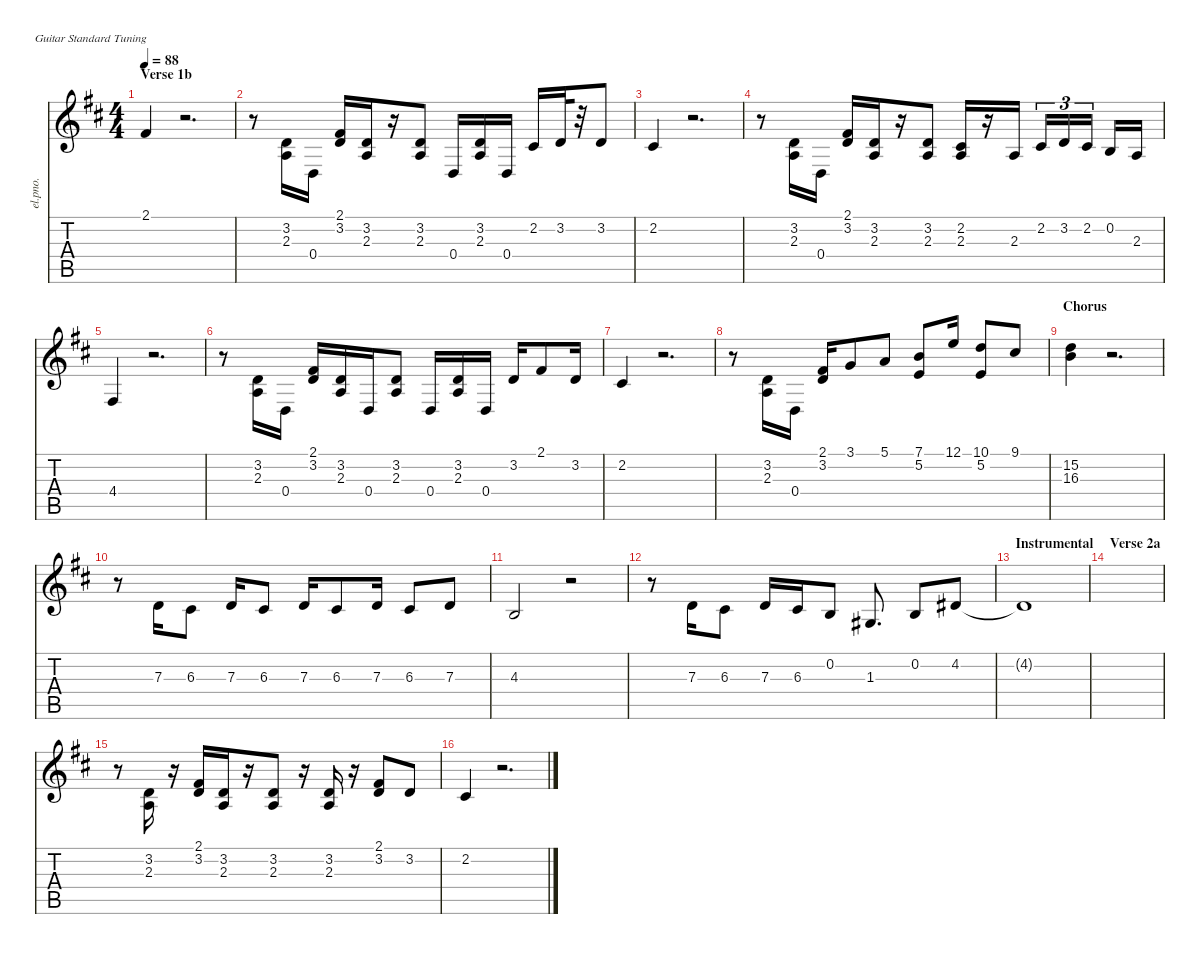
\defaultSystemsLayout 4
\hideDynamics
\bracketExtendMode nobrackets
\otherSystemsTrackNameOrientation horizontal
\track ("E-Piano Solo" "el.pno.") {instrument electricpiano1}
\staff {score tabs}
\tuning (E4 B3 G3 D3 A2 E2)
\ts (4 4)
\section ("" "Verse 1b")
\tempo 88
\clef g2
\ks d
2.1{acc #}.4{dy mf beam Up} r.2{d beam Up} |
r.8{beam Down} (3.2{acc forcenatural} 2.3{acc forcenatural}).16{beam Up} 0.4{acc forcenatural}.16{beam Up} (2.1{acc #} 3.2{acc forcenatural}).16{beam Up} (3.2{acc forcenatural} 2.3{acc forcenatural}).16{beam Up} r.16{beam Up} (2.3{acc forcenatural} 3.2{acc forcenatural}).8{beam Up} 0.4{acc forcenatural}.16{beam Up} (2.3{acc forcenatural} 3.2{acc forcenatural}).16{beam Up} 0.4{acc forcenatural}.16{beam Up} 2.2{acc #}.16{beam Up} 3.2{acc forcenatural}.32{beam Up} r.32{beam Up} 3.2{acc forcenatural}.8{beam Up} |
2.2{acc #}.4{beam Up} r.2{d beam Up} |
r.8{beam Down} (3.2{acc forcenatural} 2.3{acc forcenatural}).16{beam Up} 0.4{acc forcenatural}.16{beam Up} (2.1{acc #} 3.2{acc forcenatural}).16{beam Up} (3.2{acc forcenatural} 2.3{acc forcenatural}).16{beam Up} r.16{beam Up} (2.3{acc forcenatural} 3.2{acc forcenatural}).8{beam Up} (2.3{acc forcenatural} 2.2{acc #}).16{beam Up} r.16{beam Up} 2.3{acc forcenatural}.16{beam Up} 2.2{acc #}.16{tu (3 2) beam Up} 3.2{acc forcenatural}.16{tu (3 2) beam Up} 2.2{acc #}.16{tu (3 2) beam Up} 0.2{acc forcenatural}.16{beam Up} 2.3{acc forcenatural}.16{beam Up} |
4.4{acc #}.4{beam Up} r.2{d beam Up} |
r.8{beam Down} (3.2{acc forcenatural} 2.3{acc forcenatural}).16{beam Up} 0.4{acc forcenatural}.16{beam Up} (2.1{acc #} 3.2{acc forcenatural}).16{beam Up} (3.2{acc forcenatural} 2.3{acc forcenatural}).16{beam Up} 0.4{acc forcenatural}.16{beam Up} (2.3{acc forcenatural} 3.2{acc forcenatural}).8{beam Up} 0.4{acc forcenatural}.16{beam Up} (3.2{acc forcenatural} 2.3{acc forcenatural}).16{beam Up} 0.4{acc forcenatural}.16{beam Up} 3.2{acc forcenatural}.16{beam Up} 2.1{acc #}.8{beam Up} 3.2{acc forcenatural}.16{beam Up} |
2.2{acc #}.4{beam Up} r.2{d beam Up} |
r.8{beam Down} (3.2{acc forcenatural} 2.3{acc forcenatural}).16{beam Up} 0.4{acc forcenatural}.16{beam Up} (2.1{acc #} 3.2{acc forcenatural}).16{beam Up} 3.1{acc forcenatural}.8{beam Up} 5.1{acc forcenatural}.8{beam Up} (7.1{acc forcenatural} 5.2{acc forcenatural}).8{beam Up} 12.1{acc forcenatural}.16{beam Up} (10.1{acc forcenatural} 5.2{acc forcenatural}).8{beam Up} 9.1{acc #}.8{beam Up} |
\section ("" "Chorus")
(15.2{acc forcenatural} 16.3{acc forcenatural}).4{beam Down} r.2{d beam Down} |
r.8{beam Down} 7.3{acc forcenatural}.16{beam Up} 6.3{acc #}.8{beam Up} 7.3{acc forcenatural}.16{beam Up} 6.3{acc #}.8{beam Up} 7.3{acc forcenatural}.16{beam Up} 6.3{acc #}.8{beam Up} 7.3{acc forcenatural}.16{beam Up} 6.3{acc #}.8{beam Up} 7.3{acc forcenatural}.8{beam Up} |
4.3{acc forcenatural}.2{beam Up} r.2{beam Up} |
r.8{beam Down} 7.3{acc forcenatural}.16{beam Up} 6.3{acc #}.8{beam Up} 7.3{acc forcenatural}.16{beam Up} 6.3{acc #}.16{beam Up} 0.2{acc forcenatural}.8{beam Up} 1.3{acc #}.8{d beam Up} 0.2{acc forcenatural}.8{beam Up} 4.2{acc #}.8{beam Up} |
\section ("" "Instrumental")
4.2{t acc #}.1{beam Up} |
\section ("" "Verse 2a")
|
r.8{beam Down} (3.2{acc forcenatural} 2.3{acc forcenatural}).16{beam Up} r.16{beam Up} (2.1{acc #} 3.2{acc forcenatural}).16{beam Up} (2.3{acc forcenatural} 3.2{acc forcenatural}).16{beam Up} r.16{beam Up} (3.2{acc forcenatural} 2.3{acc forcenatural}).8{beam Up} r.16{beam Up} (3.2{acc forcenatural} 2.3{acc forcenatural}).16{beam Up} r.16{beam Up} (2.1{acc #} 3.2{acc forcenatural}).8{beam Up} 3.2{acc forcenatural}.8{beam Up} |
2.2{acc #}.4{beam Up} r.2{d beam Up}
